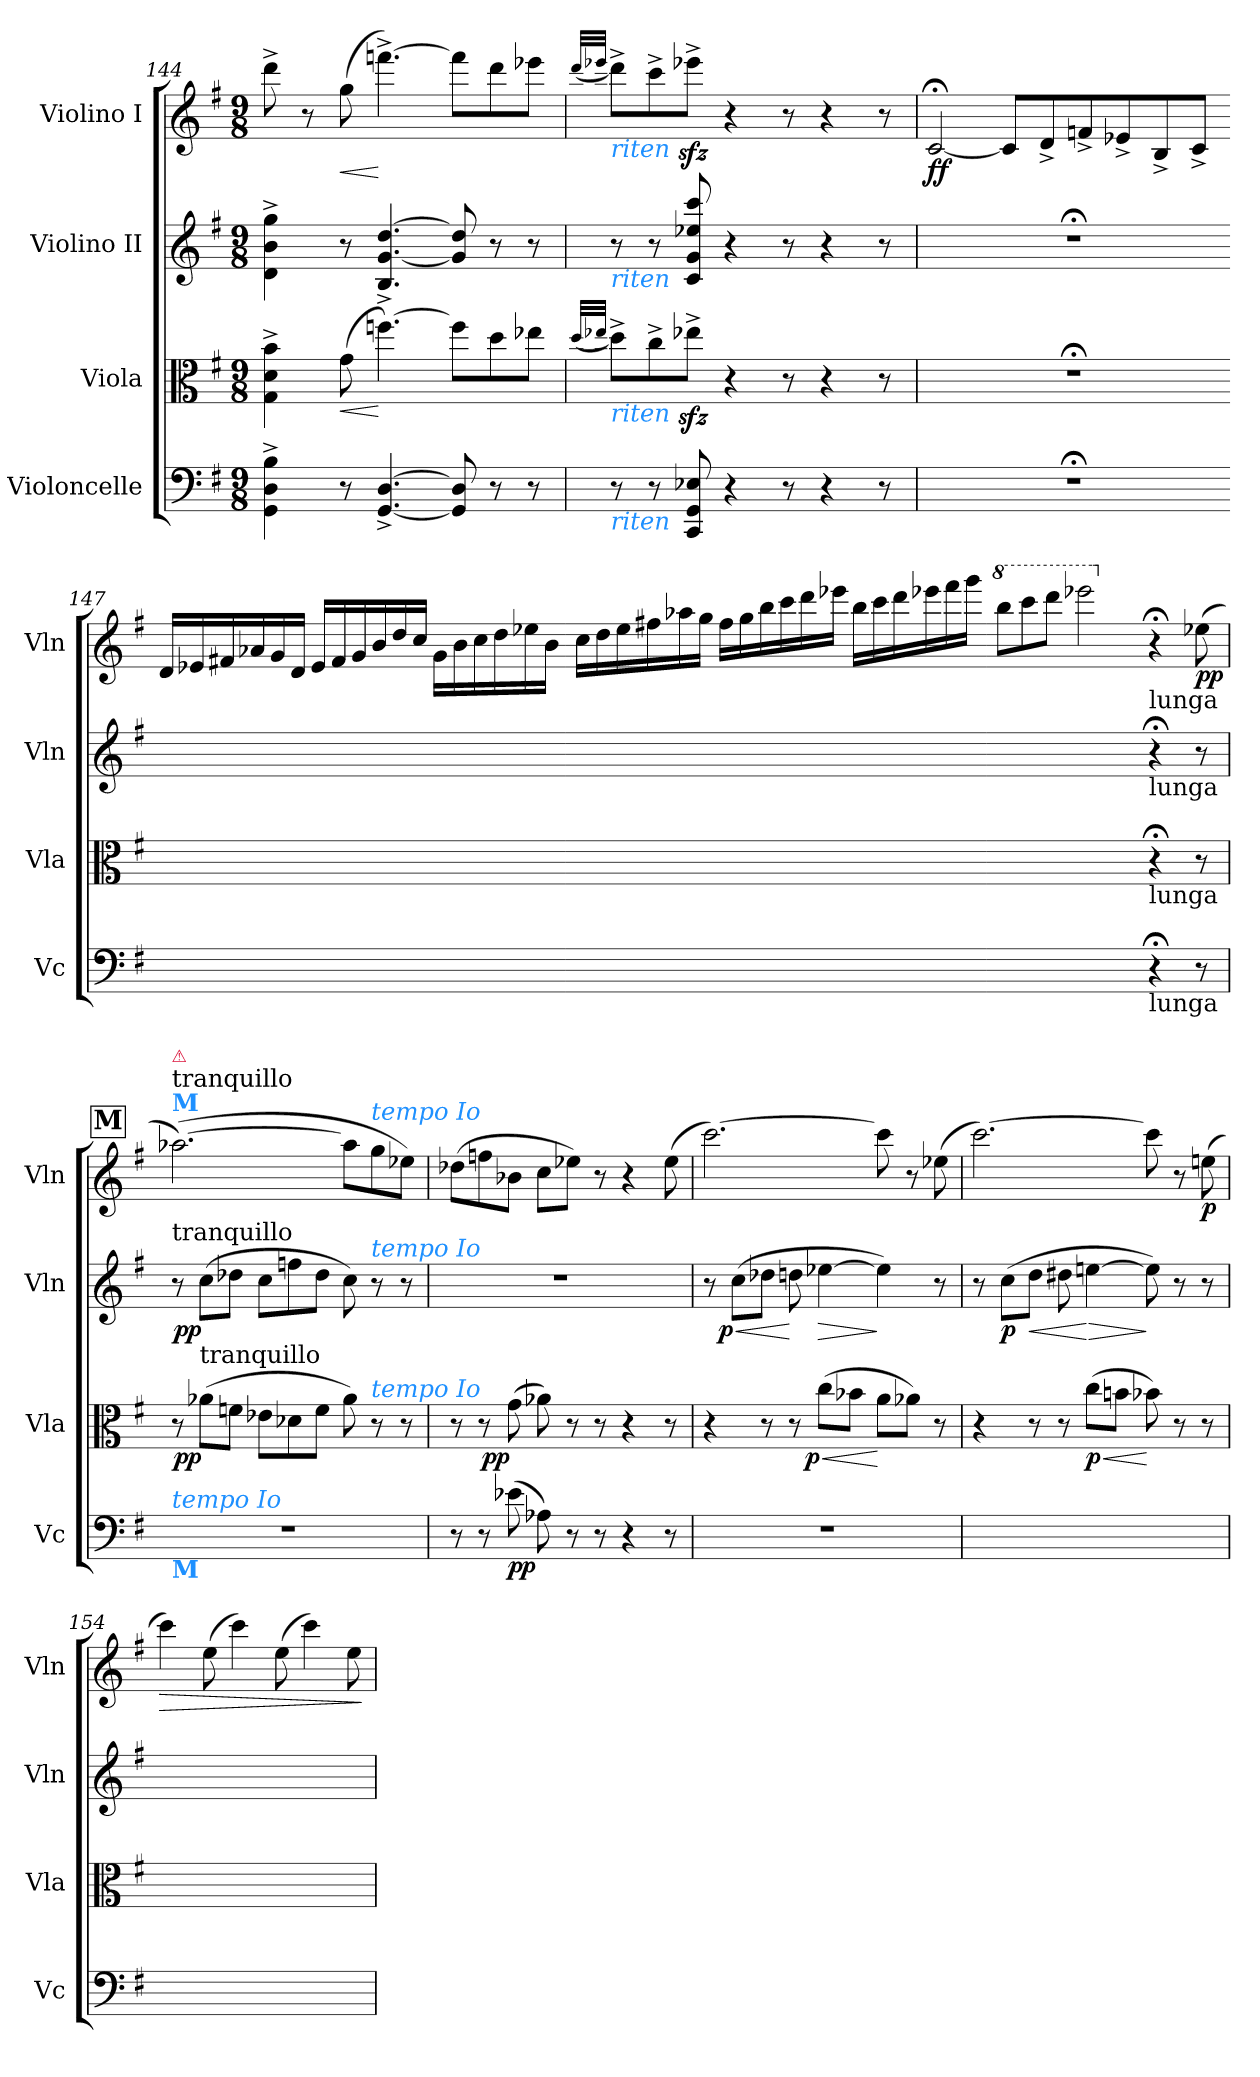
**kern	**dynam	**kern	**dynam	**kern	**dynam	**kern	**dynam
*part4	*part4	*part3	*part3	*part2	*part2	*part1	*part1
*staff4	*staff4	*staff3	*staff3	*staff2	*staff2	*staff1	*staff1
*I"Violoncelle	*	*I"Viola	*	*I"Violino II	*	*I"Violino I	*
*I'Vc	*	*I'Vla	*	*I'Vln	*	*I'Vln	*
*clefF4	*	*clefC3	*	*clefG2	*	*clefG2	*
*k[f#]	*	*k[f#]	*	*k[f#]	*	*k[f#]	*
*e:	*	*e:	*	*e:	*	*e:	*
*M9/8	*	*M9/8	*	*M9/8	*	*M9/8	*
=144	=144	=144	=144	=144	=144	=144	=144
4GG^\ 4D^\ 4B^\	.	4G^\ 4d^\ 4b^\	.	4d^\ 4b^\ 4gg^\	.	8ddd^\	.
.	.	.	.	.	.	8r	.
!	!	!	!LO:HP:b	!	!	!	!LO:HP:b
8r	.	(8g\	<	8r	.	(8gg\	<
[4.GG^>/ [4.D^>/	.	[4.ffn\)	[	4.B^/ [4.g^/ [4.dd^/	.	[4.fffn^\)	[
8GG]/ 8D]/	.	8ff\L]	.	8g]/ 8dd]/	.	8fff\L]	.
8r	.	8dd\	.	8r	.	8ddd\	.
8r	.	8ee-X\J	.	8r	.	8eee-X\J	.
=145	=145	=145	=145	=145	=145	=145	=145
.	.	(32qqdd/LLL	.	.	.	(32qqddd/LLL	.
.	.	32qqee-X/JJJ	.	.	.	32qqeee-X/JJJ	.
!	!	!	!	!	!	!LO:TX:b:i:color=dodgerblue:t=riten	!
!	!	!	!	!LO:TX:b:i:color=dodgerblue:t=riten	!	!	!
!	!	!LO:TX:b:i:color=dodgerblue:t=riten	!	!	!	!	!
!LO:TX:b:i:color=dodgerblue:t=riten	!	!	!	!	!	!	!
8r	.	8dd^\L)	.	8r	.	8ddd^\L)	.
8r	.	8cc^\	.	8r	.	8ccc^\	.
8CC/ 8GG/ 8E-X/	.	8ee-Xzz^\J	.	8c/ 8g/ 8ee-X/ 8ccc/	.	8eee-Xzz^\J	.
4r	.	4r	.	4r	.	4r	.
8r	.	8r	.	8r	.	8r	.
4r	.	4r	.	4r	.	4r	.
8r	.	8r	.	8r	.	8r	.
=146	=146	=146	=146	=146	=146	=146	=146
!	!	!	!	!	!	!LO:N:vis=2	!
8%9r;<	.	8%9r;<	.	8%9r;<	.	[4.c;</	ff
.	.	.	.	.	.	8c/L]	.
.	.	.	.	.	.	8d^/	.
.	.	.	.	.	.	8fn^/	.
.	.	.	.	.	.	8e-X^/	.
.	.	.	.	.	.	8B^/	.
.	.	.	.	.	.	8c^/J	.
=147-	=147-	=147-	=147-	=147-	=147-	=147-	=147-
8%9ryy	.	8%9ryy	.	8%9ryy	.	16d/LL	.
.	.	.	.	.	.	16e-X/	.
.	.	.	.	.	.	16f#X/	.
.	.	.	.	.	.	16a-X/	.
.	.	.	.	.	.	16g/	.
.	.	.	.	.	.	16d/JJ	.
.	.	.	.	.	.	16e-/LL	.
.	.	.	.	.	.	16f#/	.
.	.	.	.	.	.	16g/	.
.	.	.	.	.	.	16b/	.
.	.	.	.	.	.	16dd/	.
.	.	.	.	.	.	16cc/JJ	.
.	.	.	.	.	.	16g\LL	.
.	.	.	.	.	.	16b\	.
.	.	.	.	.	.	16cc\	.
.	.	.	.	.	.	16dd\	.
.	.	.	.	.	.	16ee-X\	.
.	.	.	.	.	.	16b\JJ	.
=148-	=148-	=148-	=148-	=148-	=148-	=148-	=148-
8%9ryy	.	8%9ryy	.	8%9ryy	.	16cc\LL	.
.	.	.	.	.	.	16dd\	.
.	.	.	.	.	.	16ee-\	.
.	.	.	.	.	.	16ff#X\	.
.	.	.	.	.	.	16aa-X\	.
.	.	.	.	.	.	16gg\JJ	.
.	.	.	.	.	.	16ff#\LL	.
.	.	.	.	.	.	16gg\	.
.	.	.	.	.	.	16bb\	.
.	.	.	.	.	.	16ccc\	.
.	.	.	.	.	.	16ddd\	.
.	.	.	.	.	.	16eee-X\JJ	.
.	.	.	.	.	.	16bb\LL	.
.	.	.	.	.	.	16ccc\	.
.	.	.	.	.	.	16ddd\	.
.	.	.	.	.	.	16eee-X\	.
.	.	.	.	.	.	16fff#\	.
.	.	.	.	.	.	16ggg\JJ	.
=149-	=149-	=149-	=149-	=149-	=149-	=149-	=149-
*	*	*	*	*	*	*8va	*
*	*	*	*	*	*	*Xtuplet	*
4ryy	.	4ryy	.	4ryy	.	12bbb\L	.
.	.	.	.	.	.	12cccc\	.
.	.	.	.	.	.	12dddd\J	.
2ryy	.	2ryy	.	2ryy	.	2eeee-X\	.
*	*	*	*	*	*	*X8va	*
!	!	!	!	!	!	!LO:TX:b:t=lunga	!
!	!	!	!	!LO:TX:b:t=lunga	!	!	!
!	!	!LO:TX:b:t=lunga	!	!	!	!	!
!LO:TX:b:t=lunga	!	!	!	!	!	!	!
4r;<	.	4r;<	.	4r;<	.	4r;<	.
8r	.	8r	.	8r	.	(8ee-X\	pp
!!LO:REH:place=s1:t=M
=150	=150	=150	=150	=150	=150	=150	=150
!	!	!	!	!	!	!LO:TX:a:B:color=dodgerblue:t=M	!
!	!	!	!	!	!	!LO:TX:a:t=tranquillo	!
!	!	!	!	!	!	!LO:TX:a:color=crimson:t=⚠	!
!	!	!	!	!LO:TX:a:t=tranquillo	!	!	!
!LO:TX:b:B:color=dodgerblue:t=M	!	!	!	!	!	!	!
!LO:TX:a:i:color=dodgerblue:t=tempo Io	!	!	!	!	!	!	!
8%9r	.	8r	.	8r	.	([2.aa-X\)	.
!	!	!LO:TX:a:t=tranquillo	!	!	!	!	!
!	!	!	!LO:DY:rj	!	!LO:DY:rj	!	!
.	.	(8a-X\L	pp	(8cc\L	pp	.	.
.	.	8fn\J	.	8dd-X\J	.	.	.
.	.	8e-X\L	.	8cc\L	.	.	.
.	.	8d-X\	.	8ffn\	.	.	.
.	.	8f\J	.	8dd-\J	.	.	.
.	.	8a-\)	.	8cc\)	.	8aa-\L]	.
!	!	!	!	!	!	!LO:TX:a:i:color=dodgerblue:t=tempo Io	!
!	!	!	!	!LO:TX:a:i:color=dodgerblue:t=tempo Io	!	!	!
!	!	!LO:TX:a:i:color=dodgerblue:t=tempo Io	!	!	!	!	!
.	.	8r	.	8r	.	8gg\	.
.	.	8r	.	8r	.	8ee-X\J)	.
=151	=151	=151	=151	=151	=151	=151	=151
8r	.	8r	.	8%9r	.	(8dd-X\L	.
8r	.	8r	.	.	.	8ffn\	.
!	!	!	!LO:DY:rj	!	!	!	!
(8e-X\	pp	(8g\	pp	.	.	8b-X\J	.
8A-X\)	.	8a-X\)	.	.	.	8cc\L	.
8r	.	8r	.	.	.	8ee-X\J)	.
8r	.	8r	.	.	.	8r	.
4r	.	4r	.	.	.	4r	.
8r	.	8r	.	.	.	(8ee-\	.
=152	=152	=152	=152	=152	=152	=152	=152
8%9r	.	4r	.	8r	.	[2.ccc\)	.
!	!	!	!	!	!LO:HP:b	!	!
!	!	!	!	!	!LO:DY:n=1:rj	!	!
.	.	.	.	(8cc\L	< p	.	.
.	.	8r	.	8dd-X\J	.	.	.
.	.	8r	.	8ddn\	[	.	.
!	!	!	!LO:HP:b	!	!LO:HP:b	!	!
!	!	!	!LO:DY:n=1:rj	!	!	!	!
.	.	(8cc\L	< p	[4ee-X\	>	.	.
.	.	8b-X\J	.	.	.	.	.
.	.	8a\L	[	4ee-\])	]	8ccc\]	.
.	.	8a-X\J)	.	.	.	8r	.
.	.	8r	.	8r	.	(8ee-X\	.
=153	=153	=153	=153	=153	=153	=153	=153
8%9ryy	.	4r	.	8r	.	[2.ccc\)	.
.	.	.	.	(8cc\L	p	.	.
!	!	!	!	!	!LO:HP:b	!	!
.	.	8r	.	8dd\J	<	.	.
.	.	8r	.	8dd#X\	.	.	.
!	!	!	!LO:HP:b	!	!LO:HP:n=1:b	!	!
.	.	(8cc\L	< p	[4een\	[ >	.	.
.	.	8bn\J	.	.	.	.	.
.	.	8b-X\)	[	8ee\])	]	8ccc\]	.
.	.	8r	.	8r	.	8r	.
.	.	8r	.	8r	.	(8een\	p
=154	=154	=154	=154	=154	=154	=154	=154
!	!	!	!	!	!	!	!LO:HP:b
8%9ryy	.	8%9ryy	.	8%9ryy	.	4ccc\)	>
.	.	.	.	.	.	(8ee\	.
.	.	.	.	.	.	4ccc\)	.
.	.	.	.	.	.	(8ee\	.
.	.	.	.	.	.	4ccc\)	.
.	.	.	.	.	.	8ee\	.
.	.	.	.	.	.	.	]
=	=	=	=	=	=	=	=
*-	*-	*-	*-	*-	*-	*-	*-
